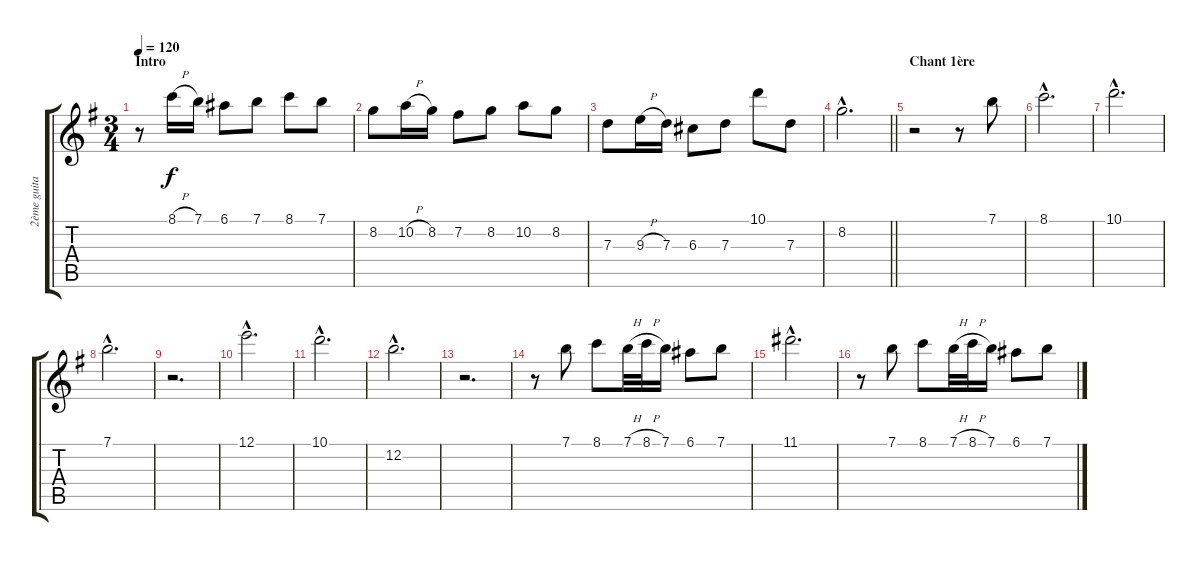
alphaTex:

\track ("2ème guitare" "2ème guita") {instrument acousticguitarnylon}
\staff {score tabs}
\tuning (E4 B3 G3 D3 A2 E2) {hide}
\ts (3 4)
\section ("" "Intro")
\tempo 120
\clef g2
\ks eminor
r.8{dy f instrument acousticguitarnylon} 8.1{h}.16 7.1.16 6.1.8 7.1.8 8.1.8 7.1.8 |
8.2.8 10.2{h}.16 8.2.16 7.2.8 8.2.8 10.2.8 8.2.8 |
7.3.8 9.3{h}.16 7.3.16 6.3.8 7.3.8 10.1.8 7.3.8 |
\barLineRight lightlight
8.2{hac}.2{d} |
\section ("" "Chant 1ère")
r.2 r.8 7.1.8 |
8.1{hac}.2{d} |
10.1{hac}.2{d} |
7.1{hac}.2{d} |
r.2{d} |
12.1{hac}.2{d} |
10.1{hac}.2{d} |
12.2{hac}.2{d} |
r.2{d} |
r.8 7.1.8 8.1.8 7.1{h}.32 8.1{h}.32 7.1.16 6.1.8 7.1.8 |
11.1{hac}.2{d} |
r.8 7.1.8 8.1.8 7.1{h}.32 8.1{h}.32 7.1.16 6.1.8 7.1.8
